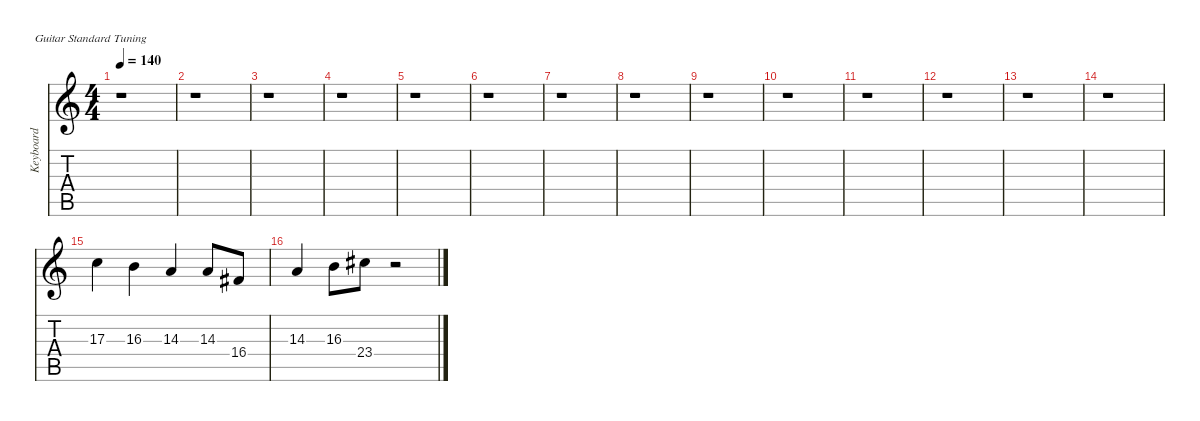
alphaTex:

\defaultSystemsLayout 4
\hideDynamics
\bracketExtendMode nobrackets
\otherSystemsTrackNameOrientation horizontal
\track ("Keyboard" "Keyboard") {instrument clarinet}
\staff {score tabs}
\tuning (E4 B3 G3 D3 A2 E2)
\ts (4 4)
\tempo 140
\clef g2
\ks c
r.1{dy f instrument clarinet} |
r.1 |
r.1 |
r.1 |
r.1 |
r.1 |
r.1 |
r.1 |
r.1 |
r.1 |
r.1 |
r.1 |
r.1 |
r.1 |
17.3.4 16.3.4 14.3.4 14.3.8 16.4{acc #}.8 |
14.3.4 16.3.8 23.4{acc #}.8 r.2
